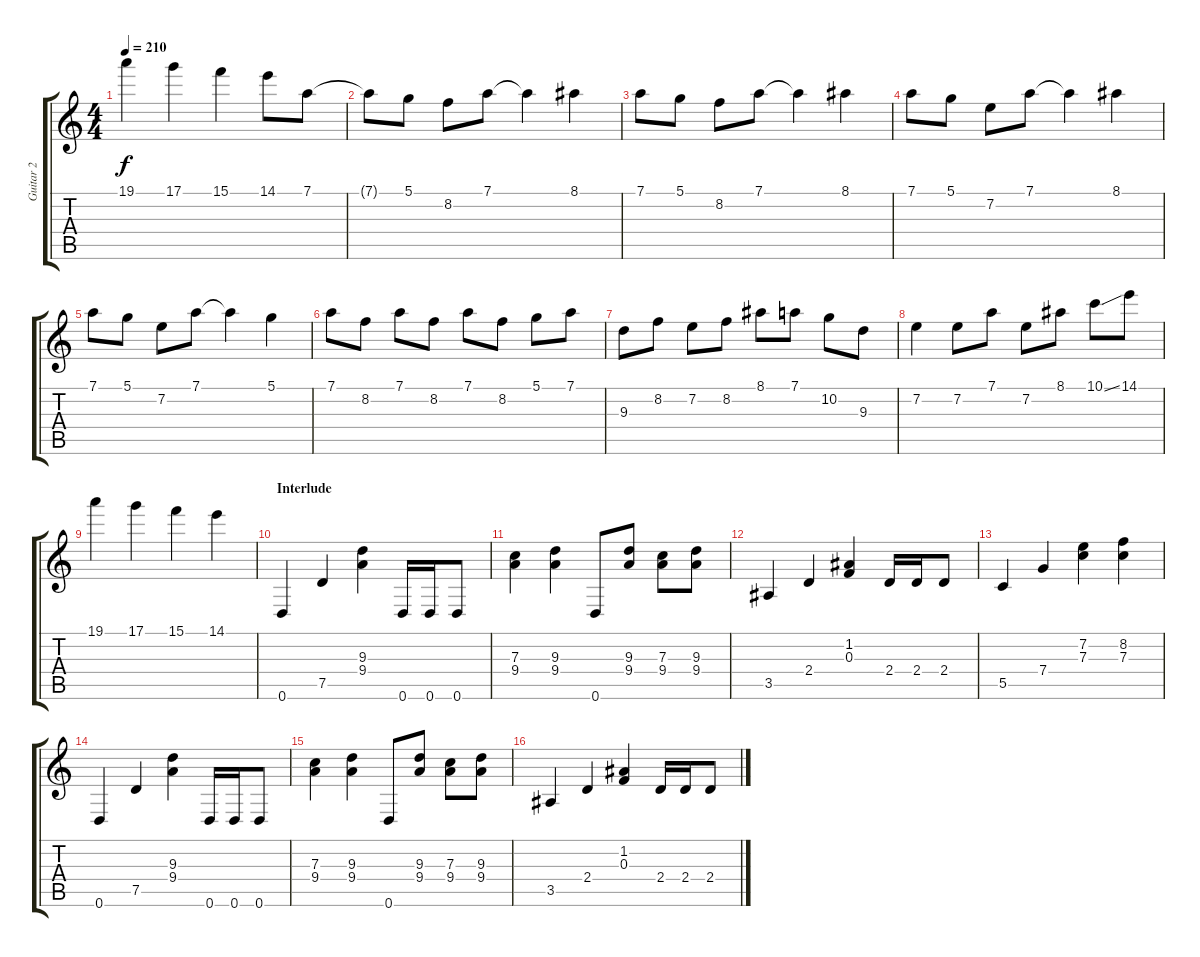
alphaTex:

\track ("Guitar 2" "Guitar 2") {instrument overdrivenguitar}
\staff {score tabs}
\tuning (D4 A3 F3 C3 G2 D2) {hide}
\ts (4 4)
\tempo 210
\clef g2
\ks c
19.1.4{dy f} 17.1.4 15.1.4 14.1.8 7.1.8 |
7.1{t}.8 5.1.8 8.2.8 7.1.8 7.1{t}.4 8.1.4 |
7.1.8 5.1.8 8.2.8 7.1.8 7.1{t}.4 8.1.4 |
7.1.8 5.1.8 7.2.8 7.1.8 7.1{t}.4 8.1.4 |
7.1.8 5.1.8 7.2.8 7.1.8 7.1{t}.4 5.1.4 |
7.1.8 8.2.8 7.1.8 8.2.8 7.1.8 8.2.8 5.1.8 7.1.8 |
9.3.8 8.2.8 7.2.8 8.2.8 8.1.8 7.1.8 10.2.8 9.3.8 |
7.2.4 7.2.8 7.1.8 7.2.8 8.1.8 10.1{ss}.8 14.1.8 |
19.1.4 17.1.4 15.1.4 14.1.4 |
\section ("" "Interlude")
0.6.4 7.5.4 (9.3 9.4).4 0.6.16 0.6.16 0.6.8 |
(7.3 9.4).4 (9.3 9.4).4 0.6.8 (9.3 9.4).8 (7.3 9.4).8 (9.3 9.4).8 |
3.5.4 2.4.4 (1.2 0.3).4 2.4.16 2.4.16 2.4.8 |
5.5.4 7.4.4 (7.2 7.3).4 (8.2 7.3).4 |
0.6.4 7.5.4 (9.3 9.4).4 0.6.16 0.6.16 0.6.8 |
(7.3 9.4).4 (9.3 9.4).4 0.6.8 (9.3 9.4).8 (7.3 9.4).8 (9.3 9.4).8 |
3.5.4 2.4.4 (1.2 0.3).4 2.4.16 2.4.16 2.4.8
